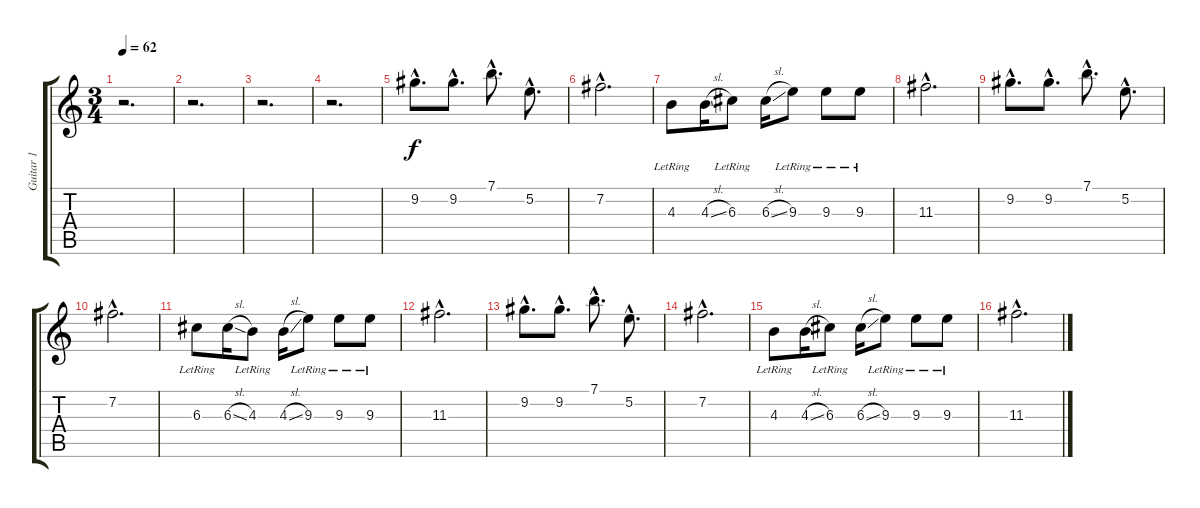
\track ("Guitar 1" "Guitar 1") {instrument electricguitarjazz}
\staff {score tabs}
\tuning (E4 B3 G3 D3 A2 E2) {hide}
\ts (3 4)
\tempo 62
\clef g2
\ks c
r.2{d dy f} |
r.2{d} |
r.2{d} |
r.2{d} |
9.2{hac}.8{d} 9.2{hac}.8{d} 7.1{hac}.8{d} 5.2{hac}.8{d} |
7.2{hac}.2{d} |
4.3{lr}.8 4.3{sl}.16 6.3{lr}.8 6.3{sl}.16 9.3{lr}.8 9.3{lr}.8 9.3{lr}.8 |
11.3{hac}.2{d} |
9.2{hac}.8{d} 9.2{hac}.8{d} 7.1{hac}.8{d} 5.2{hac}.8{d} |
7.2{hac}.2{d} |
6.3{lr}.8 6.3{sl}.16 4.3{lr}.8 4.3{sl}.16 9.3{lr}.8 9.3{lr}.8 9.3{lr}.8 |
11.3{hac}.2{d} |
9.2{hac}.8{d} 9.2{hac}.8{d} 7.1{hac}.8{d} 5.2{hac}.8{d} |
7.2{hac}.2{d} |
4.3{lr}.8 4.3{sl}.16 6.3{lr}.8 6.3{sl}.16 9.3{lr}.8 9.3{lr}.8 9.3{lr}.8 |
11.3{hac}.2{d}
